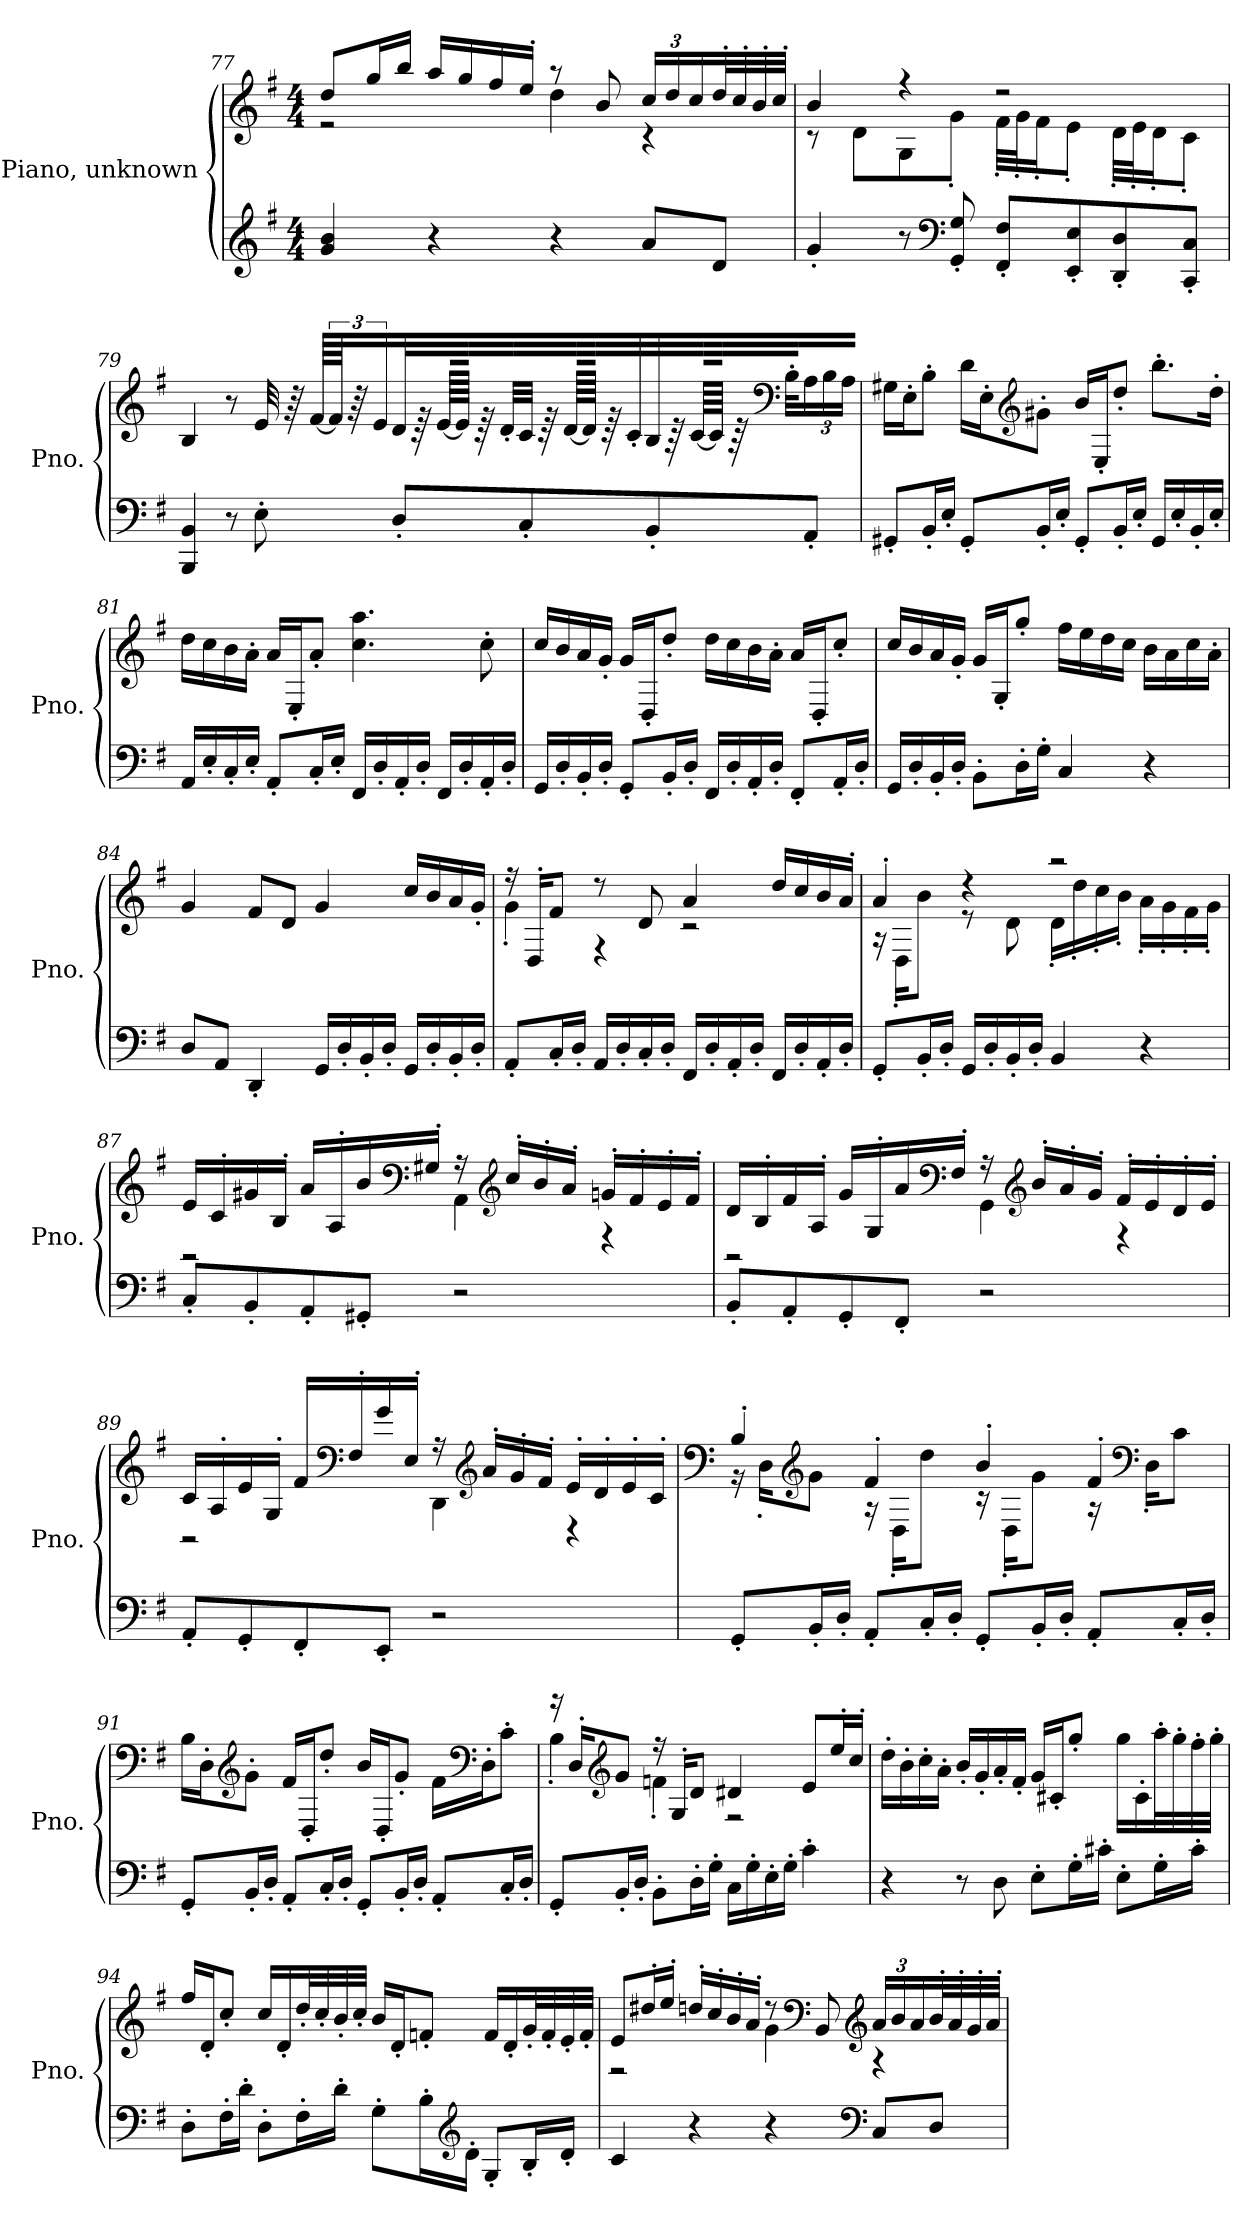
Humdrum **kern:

**kern	**kern
*part1	*part1
*staff2	*staff1
*I"Piano, unknown	*
*I'Pno.	*
*clefG2	*clefG2
*k[f#]	*k[f#]
*M4/4	*M4/4
=77	=77
*	*^
4g/ 4b/	8dd/L	2r
.	16gg/L	.
.	16bb/JJ	.
4r	16aa/LL	.
.	16gg/	.
.	16ff#/	.
.	16ee'/JJ	.
4r	8r	4dd\
.	8b/	.
*	*Xbrackettup	*
8a/L	24cc/LL	4r
.	24dd/	.
.	24cc/	.
8d/J	32dd'/L	.
.	32cc'/	.
.	32b'/	.
.	32cc'/JJJ	.
!!LO:LB:g=z	!!
=78	=78	=78
4g'/	4b/	8r
.	.	8d\L
8r	4r	8G\
*clefF4	*	*
8GG/' 8G/'	.	8g'\J
8FF#/' 8F#/'L	2r	32f#'\LLL
.	.	32g'\J
.	.	16f#'\J
8EE/' 8E/'	.	8e'\J
8DD/' 8D/'	.	32d'\LLL
.	.	32e'\J
.	.	16d'\J
8CC/' 8C/'J	.	8c'\J
*	*v	*v
!!LO:LB:g=z
=79	=79
4BBB/ 4BB/	4B/
8r	8r
8E'\	32e/
.	64r
.	[64f#/LLLL
*	*brackettup
.	96f#/JJJJ]
.	96r
.	24e/
8D'/L	32d/
.	64r
.	[64e/LLLL
.	64e/JJJJ]
.	64r
.	32d'/LLL
8C'/	32c/JJJ
.	64r
.	[64d/LLLL
.	64d/JJJJ]
.	64r
.	32c'/
8BB'/	32B/
.	64r
.	[64c/LLLL
.	64c/JJJJ]
.	64r
*	*clefF4
.	32B'\KLL
*	*Xbrackettup
8AA'/J	24A\
.	24B\
.	24A\JJ
!!LO:LB:g=z
=80	=80
8GG#X'/L	16G#X\LL
.	16E'\J
16BB'/L	8B'\J
16E'/JJ	.
8GG#'/L	16d\LL
.	16E'\J
*	*clefG2
16BB'/L	8g#X'\J
16E'/JJ	.
8GG#'/L	16b/LL
.	16E'/J
16BB'/L	8dd'/J
16E'/JJ	.
16GG#/LL	8.bb'\L
16E'/	.
16BB'/	.
16E'/JJ	16dd'\Jk
=81	=81
16AA/LL	16dd\LL
16E'/	16cc\
16C'/	16b\
16E'/JJ	16a'\JJ
8AA'/L	16a/LL
.	16E'/J
16C'/L	8a'/J
16E'/JJ	.
16FF#/LL	4.cc\ 4.aa\
16D'/	.
16AA'/	.
16D'/JJ	.
16FF#/LL	.
16D'/	.
16AA'/	8cc'\
16D'/JJ	.
!!LO:PB:g=z
=82	=82
16GG/LL	16cc/LL
16D'/	16b/
16BB'/	16a/
16D'/JJ	16g'/JJ
8GG'/L	16g/LL
.	16D'/J
16BB'/L	8dd'/J
16D'/JJ	.
16FF#/LL	16dd\LL
16D'/	16cc\
16AA'/	16b\
16D'/JJ	16a'\JJ
8FF#'/L	16a/LL
.	16D'/J
16AA'/L	8cc'/J
16D'/JJ	.
=83	=83
16GG/LL	16cc/LL
16D'/	16b/
16BB'/	16a/
16D'/JJ	16g'/JJ
8BB'\L	16g/LL
.	16G'/J
16D'\L	8gg'/J
16G'\JJ	.
4C/	16ff#\LL
.	16ee\
.	16dd\
.	16cc\JJ
4r	16b\LL
.	16a\
.	16cc\
.	16a'\JJ
=84	=84
8D/L	4g/
8AA/J	.
4DD'/	8f#/L
.	8d/J
16GG/LL	4g/
16D'/	.
16BB'/	.
16D'/JJ	.
16GG/LL	16cc/LL
16D'/	16b/
16BB'/	16a/
16D'/JJ	16g'/JJ
!!LO:LB:g=z
=85	=85
*	*^
8AA'/L	16r	4g'\
.	16D'/KL	.
16C'/L	8f#/J	.
16D'/JJ	.	.
16AA/LL	8r	4r
16D'/	.	.
16C'/	8d/	.
16D'/JJ	.	.
16FF#/LL	4a/	2r
16D'/	.	.
16AA'/	.	.
16D'/JJ	.	.
16FF#/LL	16dd/LL	.
16D'/	16cc/	.
16AA'/	16b/	.
16D'/JJ	16a'/JJ	.
=86	=86	=86
8GG'/L	4a'/	16r
.	.	16D'\KL
16BB'/L	.	8b\J
16D'/JJ	.	.
16GG/LL	4r	8r
16D'/	.	.
16BB'/	.	8d\
16D'/JJ	.	.
4BB/	2r	16d'\LL
.	.	16dd'\
.	.	16cc'\
.	.	16b'\JJ
4r	.	16a'\LL
.	.	16g'\
.	.	16f#'\
.	.	16g'\JJ
!!LO:LB:g=z	!!
=87	=87	=87
8C'/L	16e/LL	2r
.	16c'/	.
8BB'/	16g#X/	.
.	16B'/JJ	.
8AA'/	16a/LL	.
.	16A'/	.
8GG#X'/J	16b/	.
*	*clefF4	*
.	16G#X'/JJ	.
2r	16r	4AA\
*	*clefG2	*
.	16cc'/LL	.
.	16b'/	.
.	16a'/JJ	.
.	16gn'/LL	4r
.	16f#'/	.
.	16e'/	.
.	16f#'/JJ	.
=88	=88	=88
8BB'/L	16d/LL	2r
.	16B'/	.
8AA'/	16f#/	.
.	16A'/JJ	.
8GG'/	16g/LL	.
.	16G'/	.
8FF#'/J	16a/	.
*	*clefF4	*
.	16F#'/JJ	.
2r	16r	4GG\
*	*clefG2	*
.	16b'/LL	.
.	16a'/	.
.	16g'/JJ	.
.	16f#'/LL	4r
.	16e'/	.
.	16d'/	.
.	16e'/JJ	.
!!LO:LB:g=z	!!
=89	=89	=89
8AA'/L	16c/LL	2r
.	16A'/	.
8GG'/	16e/	.
.	16G'/JJ	.
8FF#'/	16f#/LL	.
*	*clefF4	*
.	16F#'/	.
8EE'/J	16g/	.
.	16E'/JJ	.
2r	16r	4DD\
*	*clefG2	*
.	16a'/LL	.
.	16g'/	.
.	16f#'/JJ	.
.	16e'/LL	4r
.	16d'/	.
.	16e'/	.
.	16c'/JJ	.
=90	=90	=90
*	*clefF4	*
8GG'/L	4B'/	16r
.	.	16D'\KL
*	*clefG2	*
16BB'/L	.	8g\J
16D'/JJ	.	.
8AA'/L	4f#'/	16r
.	.	16D'\KL
16C'/L	.	8dd\J
16D'/JJ	.	.
8GG'/L	4b'/	16r
.	.	16D'\KL
16BB'/L	.	8g\J
16D'/JJ	.	.
8AA'/L	4f#'/	16r
*	*clefF4	*
.	.	16D'\KL
16C'/L	.	8c\J
16D'/JJ	.	.
*	*v	*v
!!LO:LB:g=z
=91	=91
8GG'/L	16B\LL
.	16D'\J
*	*clefG2
16BB'/L	8g'\J
16D'/JJ	.
8AA'/L	16f#/LL
.	16D'/J
16C'/L	8dd'/J
16D'/JJ	.
8GG'/L	16b/LL
.	16D'/J
16BB'/L	8g'/J
16D'/JJ	.
8AA'/L	16f#\LL
*	*clefF4
.	16D'\J
16C'/L	8c'\J
16D'/JJ	.
=92	=92
*	*^
8GG'/L	16r	4B'\
.	16D'/KL	.
*	*clefG2	*
16BB'/L	8g/J	.
16D'/JJ	.	.
8BB'\L	16r	4fn'\
.	16G'/KL	.
16D'\L	8d/J	.
16G'\JJ	.	.
16C\LL	4d#X/	2r
16G'\	.	.
16E'\	.	.
16G'\JJ	.	.
4c'\	8e/L	.
.	16ee'/L	.
.	16cc'/JJ	.
*	*v	*v
!!LO:LB:g=z
=93	=93
4r	16dd'\LL
.	16b'\
.	16cc'\
.	16a'\JJ
8r	16b'/LL
.	16g'/
8D\	16a'/
.	16f#'/JJ
8E'\L	16g/LL
.	16c#X'/J
16G'\L	8gg'/J
16c#X'\JJ	.
8E'\L	16gg\LL
.	16c#'\
16G'\L	32aa'\L
.	32gg'\
16c#'\JJ	32ff#'\
.	32gg'\JJJ
=94	=94
8D'\L	16ff#/LL
.	16d'/J
16F#'\L	8cc'/J
16d'\JJ	.
8D'\L	16cc/LL
.	16d'/
16F#'\L	32dd'/L
.	32cc'/
16d'\JJ	32b'/
.	32cc'/JJJ
8G'\L	16b/LL
.	16d'/J
16B'\L	8fn'/J
*clefG2	*
16d'\JJ	.
8G'/L	16f/LL
.	16d'/
16B'/L	32g'/L
.	32f'/
16d'/JJ	32e'/
.	32f'/JJJ
!!LO:PB:g=z
=95	=95
*	*^
4c/	8e/L	2r
.	16dd#X'/L	.
.	16ee'/JJ	.
4r	16ddn'/LL	.
.	16cc'/	.
.	16b'/	.
.	16a'/JJ	.
4r	8r	4g\
*	*clefF4	*
.	8BB/	.
*clefF4	*clefG2	*
8C/L	24a/LL	4r
.	24b/	.
.	24a/	.
8D/J	32b'/L	.
.	32a'/	.
.	32g'/	.
.	32a'/JJJ	.
*	*v	*v
=	=
*-	*-
